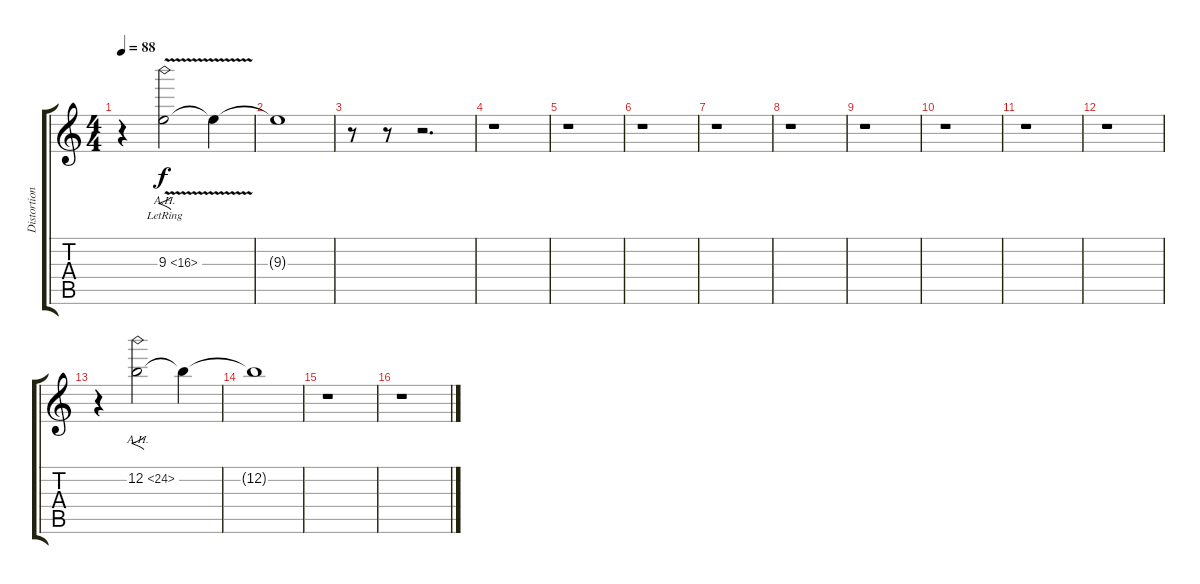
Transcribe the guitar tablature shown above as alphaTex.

\track ("Distortion Guitar (2)" "Distortion") {instrument distortionguitar}
\staff {score tabs}
\tuning (E4 B3 G3 D3 A2 E2) {hide}
\ts (4 4)
\tempo 88
\clef g2
\ks c
r.4{dy f} 9.3{ah 7 v lr}.2{f} 9.3{t}.4 |
9.3{t}.1{volume 8} |
r.8 r.8 r.2{d} |
r.1 |
r.1 |
r.1 |
r.1 |
r.1 |
r.1 |
r.1 |
r.1 |
r.1 |
r.4 12.2{ah 12}.2{f} 12.2{t}.4 |
12.2{t}.1 |
r.1 |
r.1
